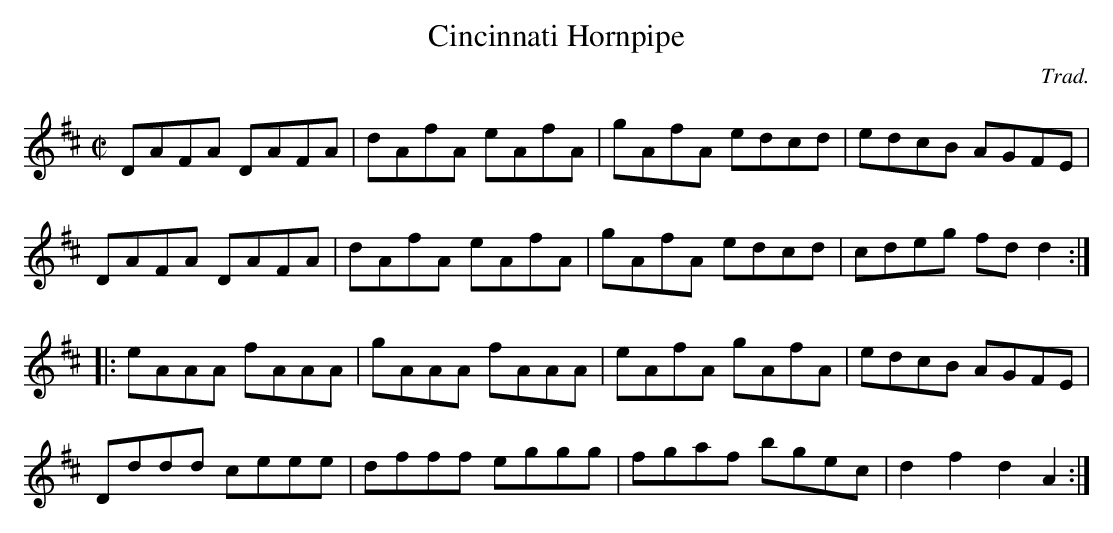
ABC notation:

X:1
T:Cincinnati Hornpipe
M:C|
L:1/8
C:Trad.
K:D
DAFA DAFA|dAfA eAfA|gAfA edcd|edcB AGFE|!
DAFA DAFA|dAfA eAfA|gAfA edcd|cdeg fdd2:|!
|:eAAA fAAA|gAAA fAAA|eAfA gAfA|edcB AGFE|!
Dddd ceee|dfff eggg|fgaf bgec|d2f2 d2A2:|!
